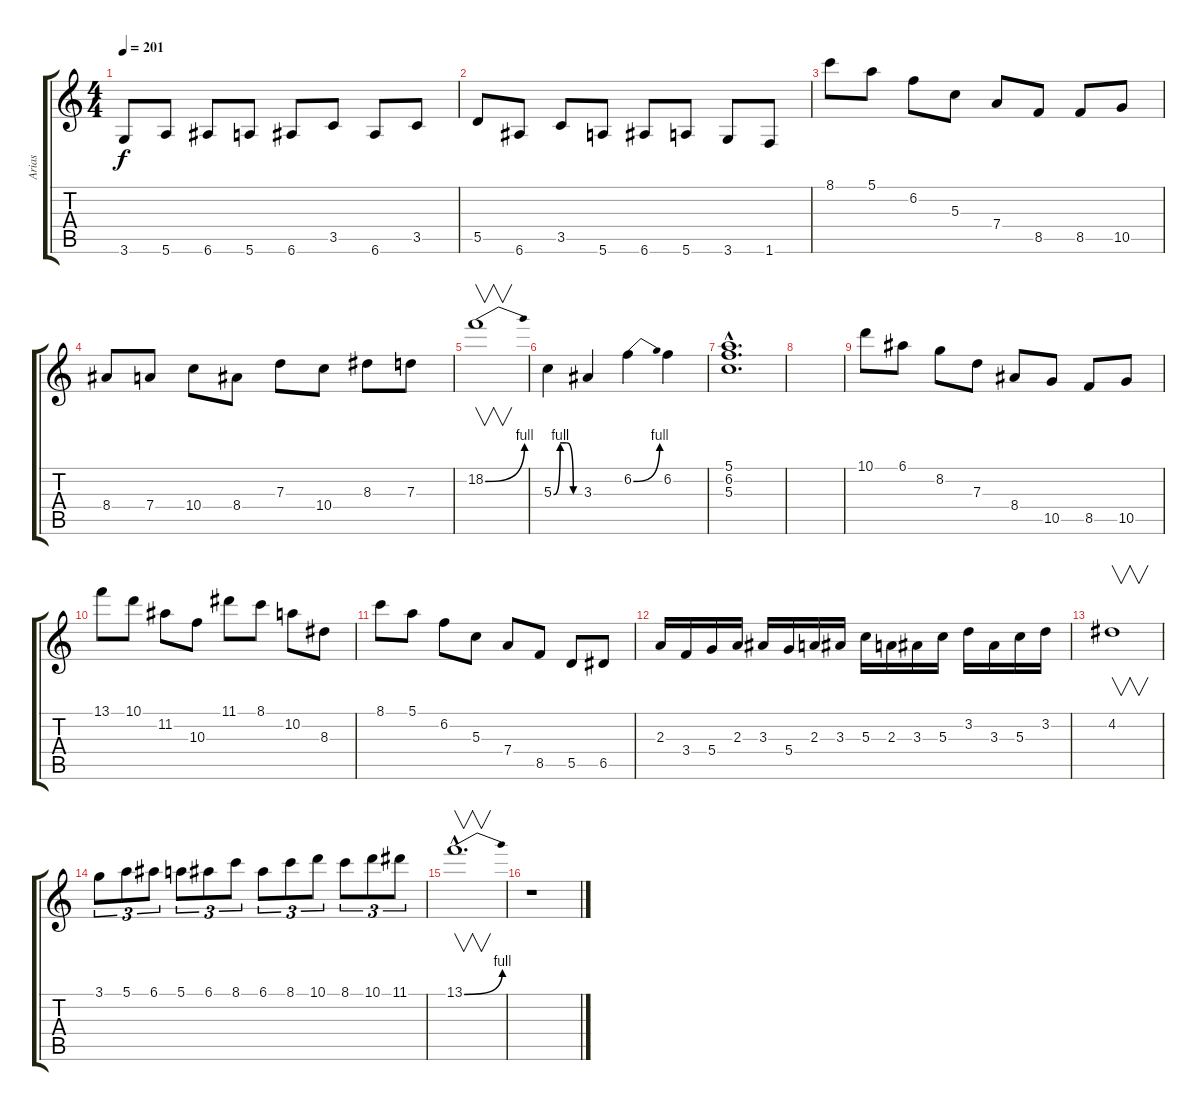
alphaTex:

\track ("Arias" "Arias") {instrument distortionguitar}
\staff {score tabs}
\tuning (E4 B3 G3 D3 A2 E2) {hide}
\ts (4 4)
\tempo 201
\clef g2
\ks c
3.6.8{dy f} 5.6.8 6.6.8 5.6.8 6.6.8 3.5.8 6.6.8 3.5.8 |
5.5.8 6.6.8 3.5.8 5.6.8 6.6.8 5.6.8 3.6.8 1.6.8 |
8.1.8 5.1.8 6.2.8 5.3.8 7.4.8 8.5.8 8.5.8 10.5.8 |
8.4.8 7.4.8 10.4.8 8.4.8 7.3.8 10.4.8 8.3.8 7.3.8 |
18.2{be (bend 0 0 60 4)}.1{v} |
5.3{be (custom 0 0 15 4 30 4 45 0 60 0)}.4 3.3.4 6.2{be (bend 0 0 60 4)}.4 6.2.4 |
(5.1{hac} 6.2{hac} 5.3{hac}).1{d} |
|
10.1.8 6.1.8 8.2.8 7.3.8 8.4.8 10.5.8 8.5.8 10.5.8 |
13.1.8 10.1.8 11.2.8 10.3.8 11.1.8 8.1.8 10.2.8 8.3.8 |
8.1.8 5.1.8 6.2.8 5.3.8 7.4.8 8.5.8 5.5.8 6.5.8 |
2.3.16 3.4.16 5.4.16 2.3.16 3.3.16 5.4.16 2.3.16 3.3.16 5.3.16 2.3.16 3.3.16 5.3.16 3.2.16 3.3.16 5.3.16 3.2.16 |
4.2.1{v} |
3.1.8{tu (3 2)} 5.1.8{tu (3 2)} 6.1.8{tu (3 2)} 5.1.8{tu (3 2)} 6.1.8{tu (3 2)} 8.1.8{tu (3 2)} 6.1.8{tu (3 2)} 8.1.8{tu (3 2)} 10.1.8{tu (3 2)} 8.1.8{tu (3 2)} 10.1.8{tu (3 2)} 11.1.8{tu (3 2)} |
13.1{be (bend 0 0 60 4) hac}.1{v d} |
r.1
